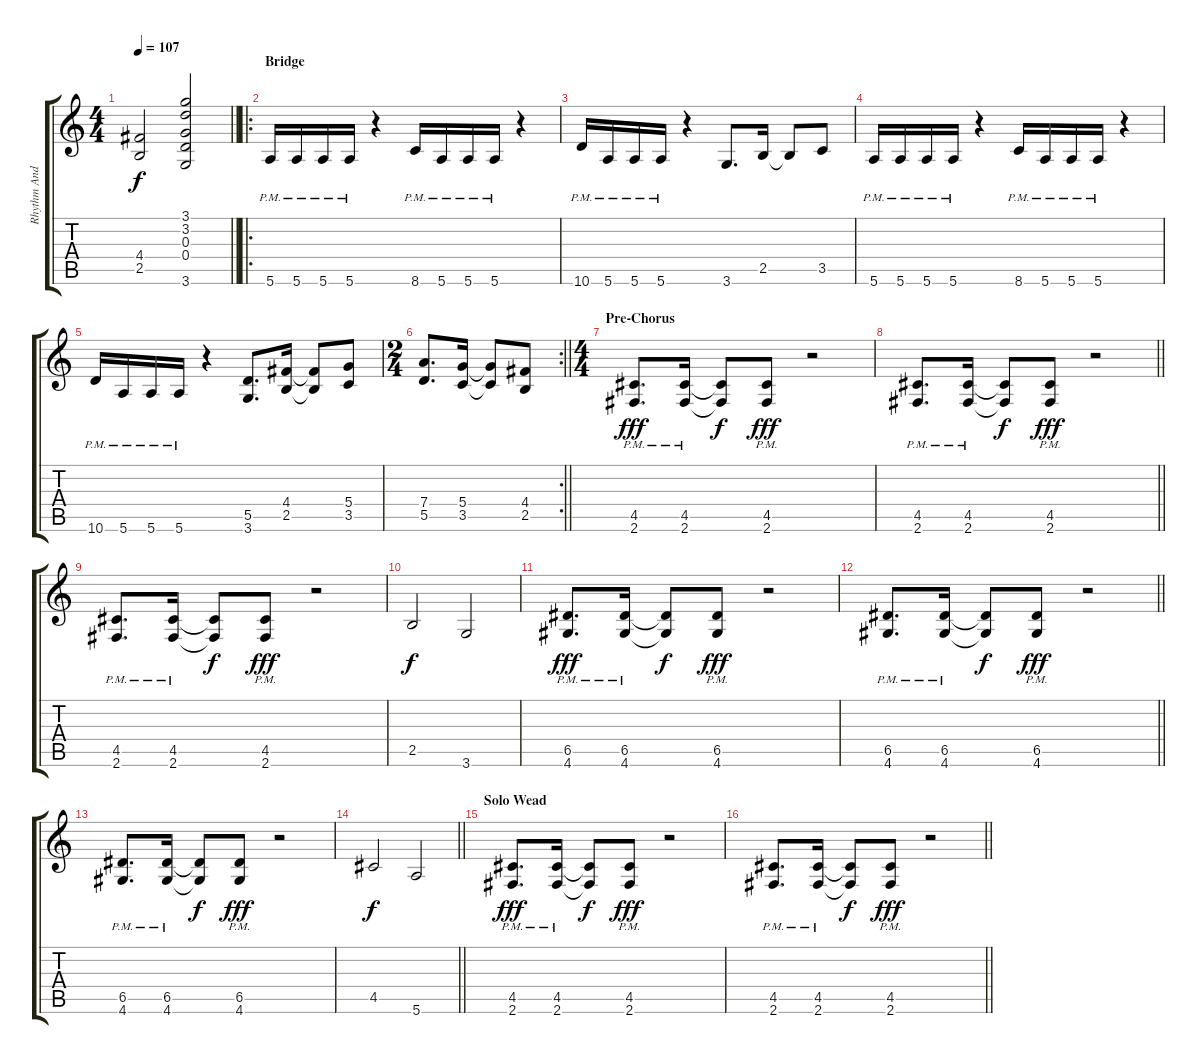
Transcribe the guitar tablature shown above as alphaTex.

\track ("Rhythm Andy LaRocque" "Rhythm And") {instrument distortionguitar}
\staff {score tabs}
\tuning (E4 B3 G3 D3 A2 E2) {hide}
\ts (4 4)
\tempo 107
\clef g2
\barLineRight lightlight
\ks c
(4.4 2.5).2{dy f} (3.1 3.2 0.3 0.4 3.6).2 |
\ro
\section ("" "Bridge")
5.6{pm}.16 5.6{pm}.16 5.6{pm}.16 5.6{pm}.16 r.4 8.6{pm}.16 5.6{pm}.16 5.6{pm}.16 5.6{pm}.16 r.4 |
10.6{pm}.16 5.6{pm}.16 5.6{pm}.16 5.6{pm}.16 r.4 3.6.8{d} 2.5.16 2.5{t}.8 3.5.8 |
5.6{pm}.16 5.6{pm}.16 5.6{pm}.16 5.6{pm}.16 r.4 8.6{pm}.16 5.6{pm}.16 5.6{pm}.16 5.6{pm}.16 r.4 |
10.6{pm}.16 5.6{pm}.16 5.6{pm}.16 5.6{pm}.16 r.4 (5.5 3.6).8{d} (4.4 2.5).16 (4.4{t} 2.5{t}).8 (5.4 3.5).8 |
\rc 2
\ts (2 4)
\barLineRight lightlight
(7.4 5.5).8{d} (5.4 3.5).16 (5.4{t} 3.5{t}).8 (4.4 2.5).8 |
\ts (4 4)
\section ("" "Pre-Chorus")
(4.5{pm} 2.6{pm}).8{d dy fff} (4.5{pm} 2.6{pm}).16 (4.5{t} 2.6{t}).8{dy f} (4.5{pm} 2.6{pm}).8{dy fff} r.2 |
\barLineRight lightlight
(4.5{pm} 2.6{pm}).8{d} (4.5{pm} 2.6{pm}).16 (4.5{t} 2.6{t}).8{dy f} (4.5{pm} 2.6{pm}).8{dy fff} r.2 |
(4.5{pm} 2.6{pm}).8{d} (4.5{pm} 2.6{pm}).16 (4.5{t} 2.6{t}).8{dy f} (4.5{pm} 2.6{pm}).8{dy fff} r.2 |
2.5.2{dy f} 3.6.2 |
(6.5{pm} 4.6{pm}).8{d dy fff} (6.5{pm} 4.6{pm}).16 (6.5{t} 4.6{t}).8{dy f} (6.5{pm} 4.6{pm}).8{dy fff} r.2 |
\barLineRight lightlight
(6.5{pm} 4.6{pm}).8{d} (6.5{pm} 4.6{pm}).16 (6.5{t} 4.6{t}).8{dy f} (6.5{pm} 4.6{pm}).8{dy fff} r.2 |
(6.5{pm} 4.6{pm}).8{d} (6.5{pm} 4.6{pm}).16 (6.5{t} 4.6{t}).8{dy f} (6.5{pm} 4.6{pm}).8{dy fff} r.2 |
\barLineRight lightlight
4.5.2{dy f} 5.6.2 |
\section ("" "Solo Wead")
(4.5{pm} 2.6{pm}).8{d dy fff} (4.5{pm} 2.6{pm}).16 (4.5{t} 2.6{t}).8{dy f} (4.5{pm} 2.6{pm}).8{dy fff} r.2 |
\barLineRight lightlight
(4.5{pm} 2.6{pm}).8{d} (4.5{pm} 2.6{pm}).16 (4.5{t} 2.6{t}).8{dy f} (4.5{pm} 2.6{pm}).8{dy fff} r.2
